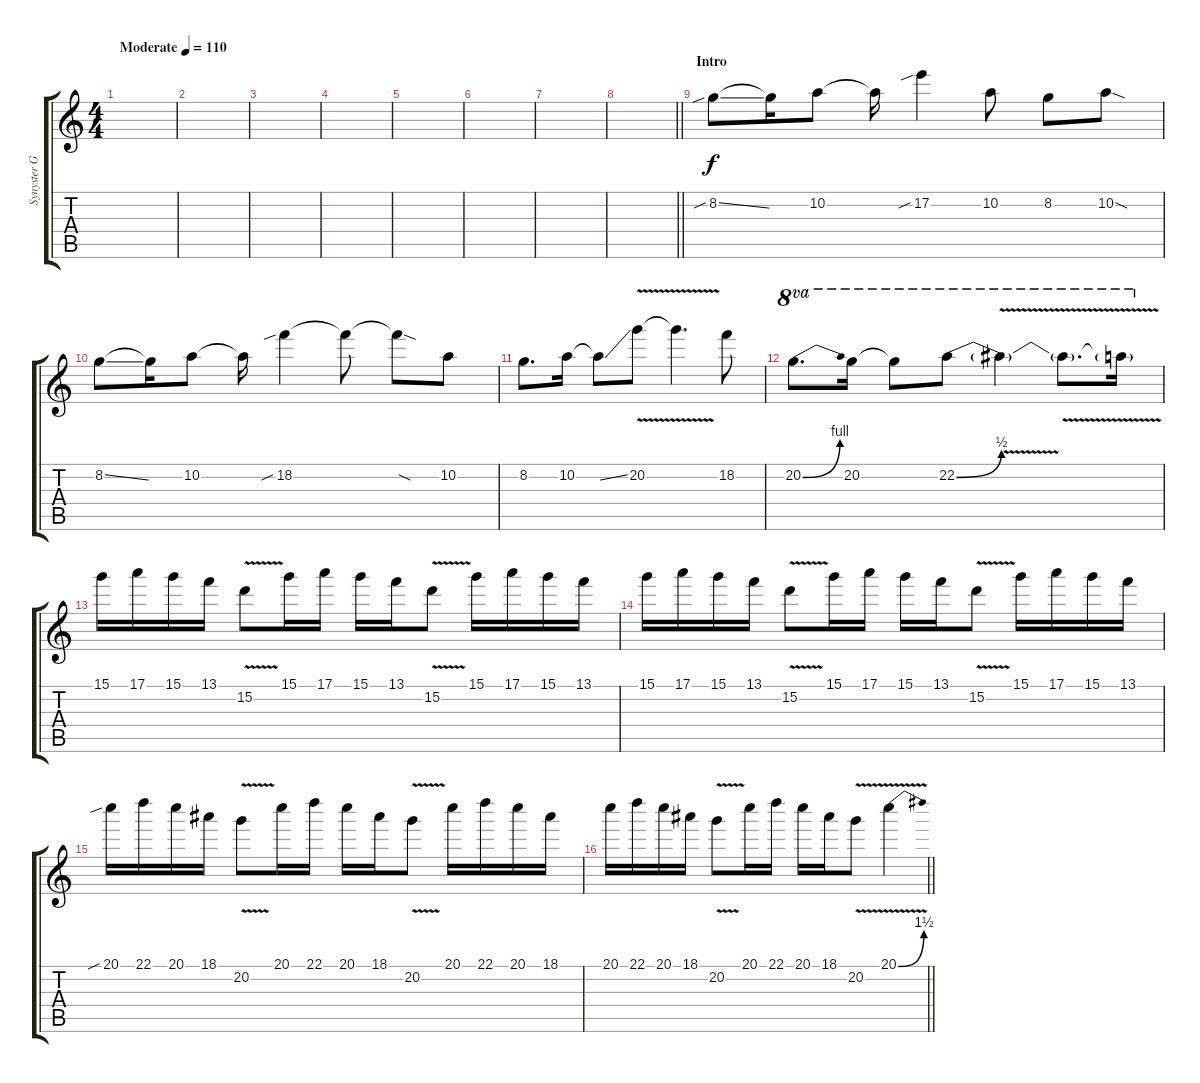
\track ("Synyster Gates" "Synyster G") {instrument distortionguitar}
\staff {score tabs}
\tuning (E4 B3 G3 D3 A2 D2) {hide}
\ts (4 4)
\tempo (110 "Moderate")
\clef g2
\ks c
|
|
|
|
|
|
|
\barLineRight lightlight
|
\section ("" "Intro")
8.2{sib ss}.8 8.2{t}.16 10.2.8 10.2{t}.16 17.2{sib}.4 10.2.8 8.2.8 10.2{sod}.8 |
8.2{ss}.8 8.2{t}.16 10.2.8 10.2{t}.16 18.2{sib}.4 18.2{t}.8 18.2{sod t}.8 10.2.8 |
8.2.8{d} 10.2.16 10.2{ss t}.8 20.2{v}.8 20.2{v t}.4{d} 18.2.8 |
20.2{be (bend 0 0 60 4)}.8{d ot 8va} 20.2.16{ot 8va} 20.2{t}.8{ot 8va} 22.2{be (bend 0 0 60 2)}.8{ot 8va} 22.2{v t}.4{ot 8va} 22.2{v t}.8{d ot 8va} 22.2{v t}.16{ot 8va} |
15.1.16 17.1.16 15.1.16 13.1.16 15.2{v}.8 15.1.16 17.1.16 15.1.16 13.1.16 15.2{v}.8 15.1.16 17.1.16 15.1.16 13.1.16 |
15.1.16 17.1.16 15.1.16 13.1.16 15.2{v}.8 15.1.16 17.1.16 15.1.16 13.1.16 15.2{v}.8 15.1.16 17.1.16 15.1.16 13.1.16 |
20.1{sib}.16 22.1.16 20.1.16 18.1.16 20.2{v}.8 20.1.16 22.1.16 20.1.16 18.1.16 20.2{v}.8 20.1.16 22.1.16 20.1.16 18.1.16 |
\barLineRight lightlight
20.1.16 22.1.16 20.1.16 18.1.16 20.2{v}.8 20.1.16 22.1.16 20.1.16 18.1.16 20.2{v}.8 20.1{be (bend 0 0 60 6) v}.4
